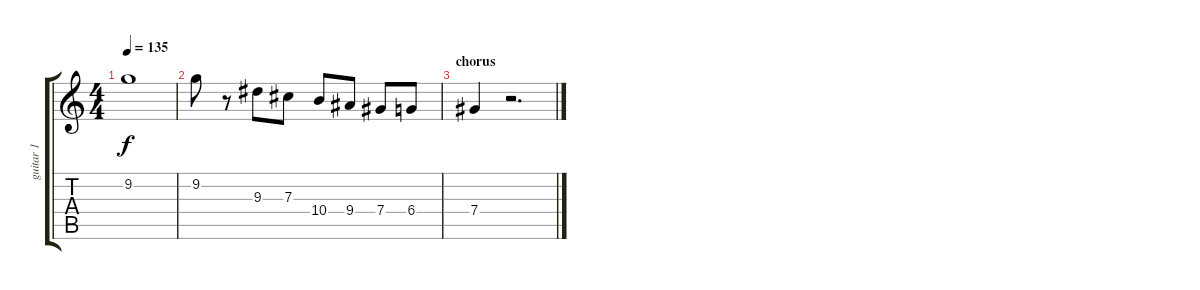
\track ("guitar 1" "guitar 1") {instrument distortionguitar}
\staff {score tabs}
\tuning (Eb4 Bb3 Gb3 Db3 Ab2 Eb2) {hide}
\ts (4 4)
\tempo 135
\clef g2
\ks c
9.2.1{dy f} |
9.2.8 r.8 9.3.8 7.3.8 10.4.8 9.4.8 7.4.8 6.4.8 |
\section ("" "chorus")
7.4.4 r.2{d}
